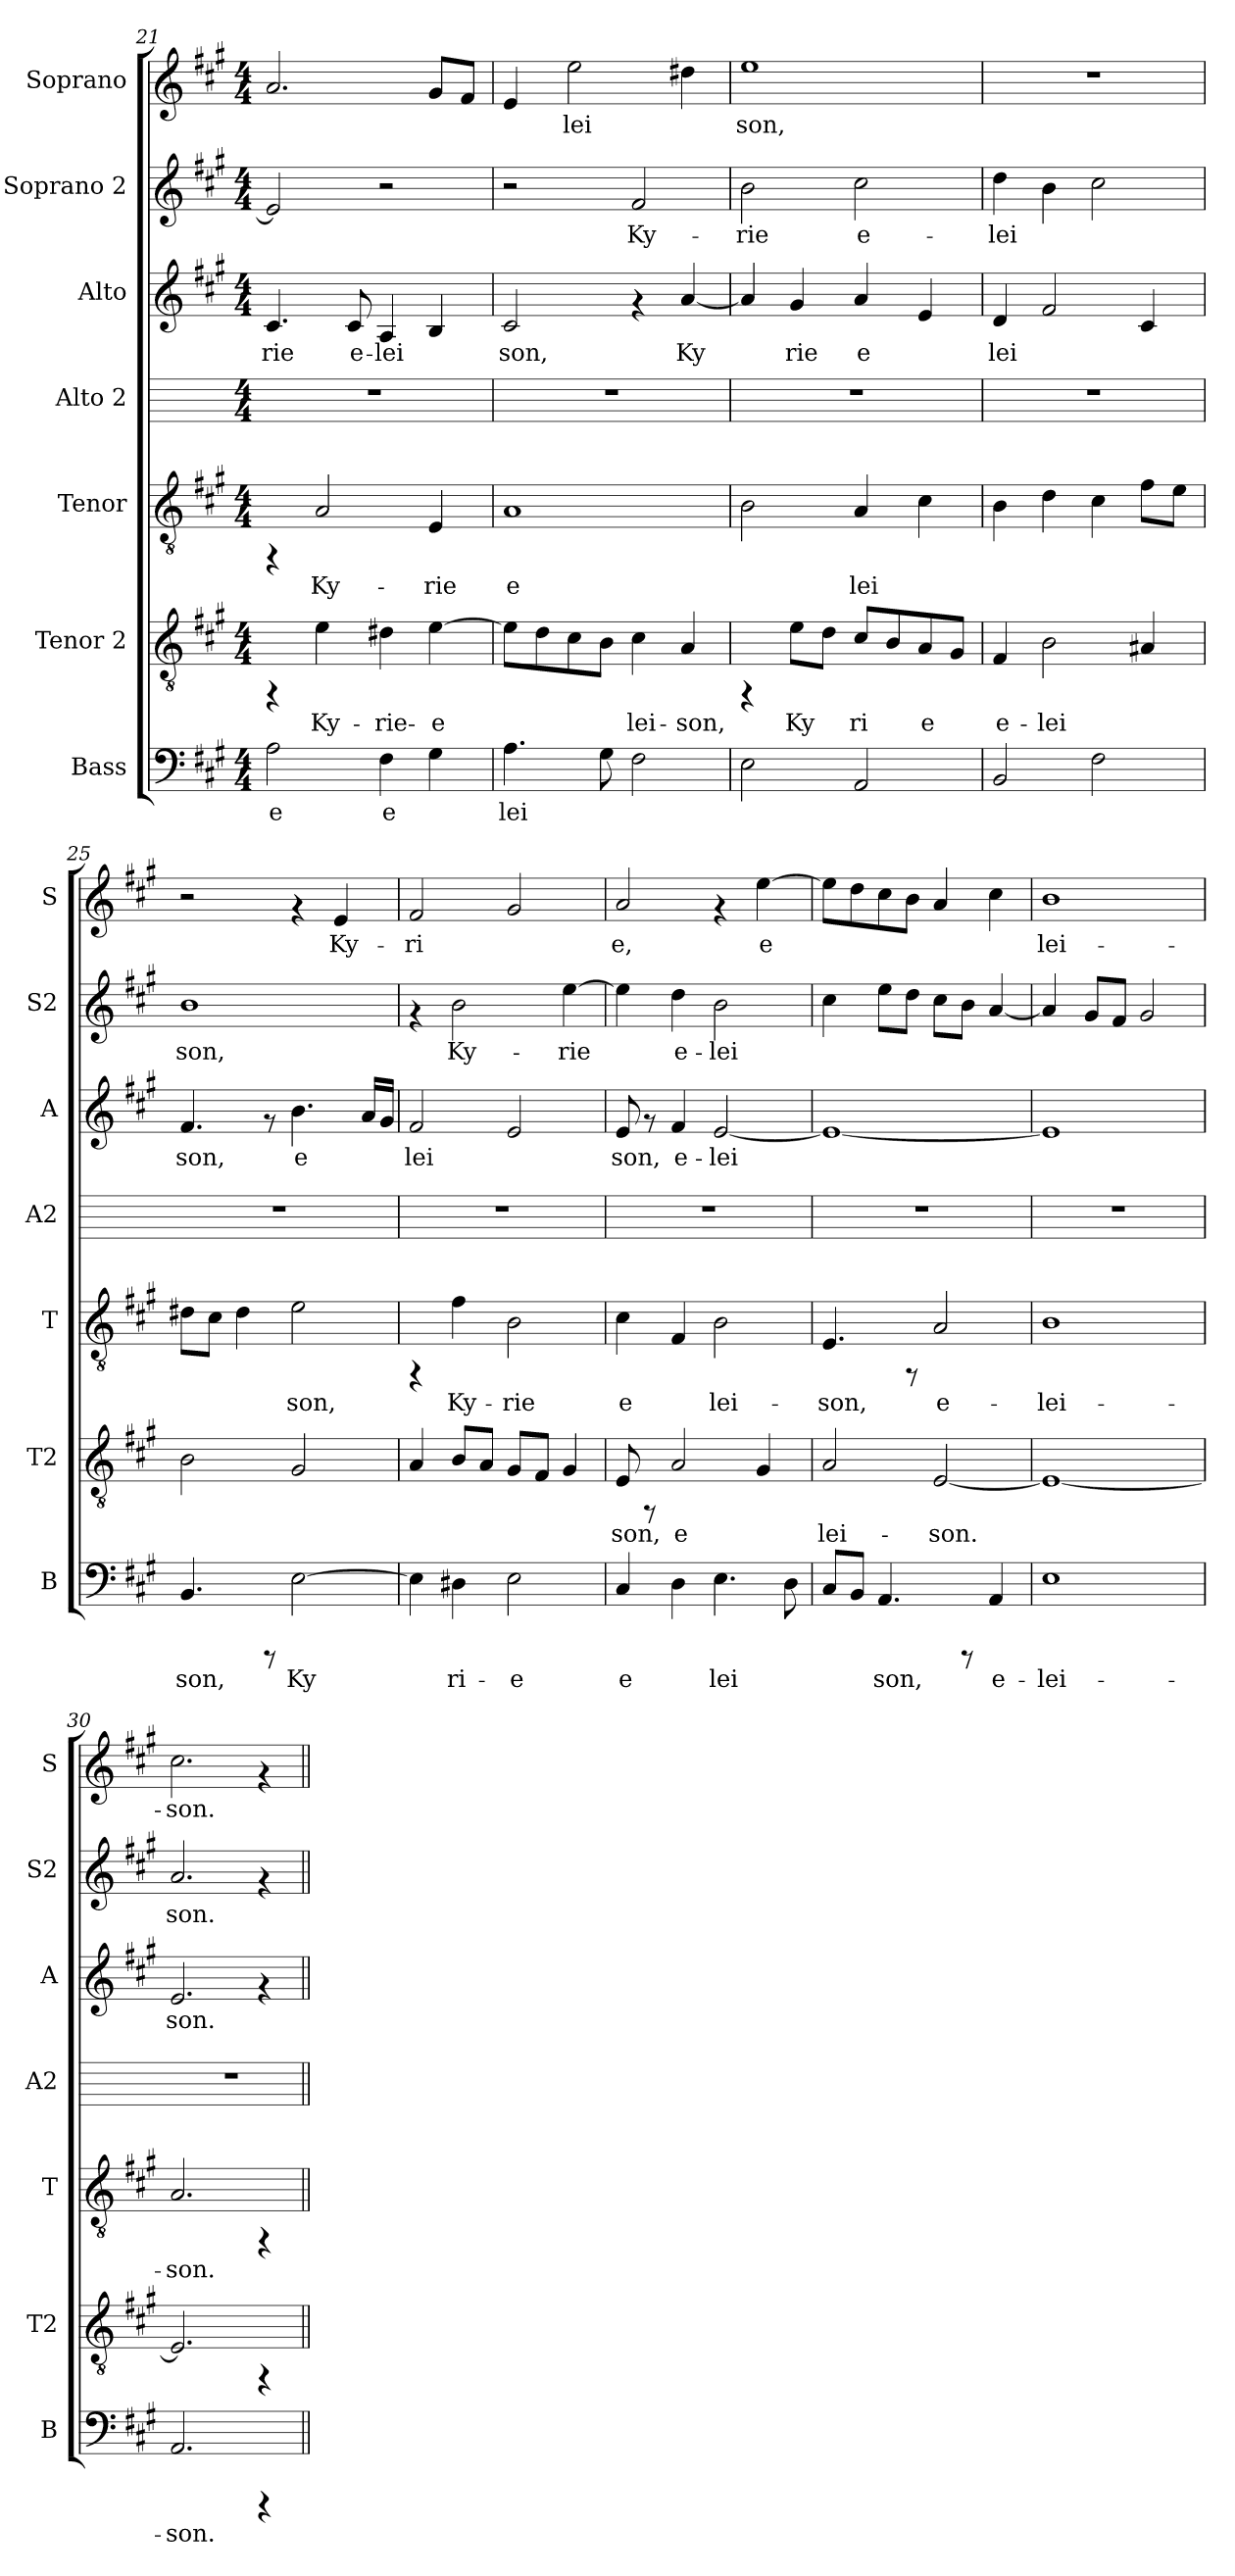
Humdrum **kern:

**kern	**text	**kern	**text	**kern	**text	**kern	**kern	**text	**kern	**text	**kern	**text
*part7	*part7	*part6	*part6	*part5	*part5	*part4	*part3	*part3	*part2	*part2	*part1	*part1
*staff7	*staff7	*staff6	*staff6	*staff5	*staff5	*staff4	*staff3	*staff3	*staff2	*staff2	*staff1	*staff1
*I"Bass	*	*I"Tenor 2	*	*I"Tenor	*	*I"Alto 2	*I"Alto	*	*I"Soprano 2	*	*I"Soprano	*
*I'B	*	*I'T2	*	*I'T	*	*I'A2	*I'A	*	*I'S2	*	*I'S	*
*clefF4	*	*clefGv2	*	*clefGv2	*	*	*clefG2	*	*clefG2	*	*clefG2	*
*k[f#c#g#]	*	*k[f#c#g#]	*	*k[f#c#g#]	*	*k[]	*k[f#c#g#]	*	*k[f#c#g#]	*	*k[f#c#g#]	*
*A:	*	*A:	*	*A:	*	*C:	*A:	*	*A:	*	*A:	*
*M4/4	*	*M4/4	*	*M4/4	*	*M4/4	*M4/4	*	*M4/4	*	*M4/4	*
=21	=21	=21	=21	=21	=21	=21	=21	=21	=21	=21	=21	=21
!	!LO:LY:b:cj	!	!	!	!	!	!	!LO:LY:b:cj	!	!LO:LY:b:cj	!	!LO:LY:b:cj
2A\	-e	4rFF	.	4rFF	.	1r	4.c#/	-rie	2e/]	.	2.a/	--
!	!	!	!LO:LY:b:cj	!	!LO:LY:b:cj	!	!	!	!	!	!	!
.	.	4e\	Ky-	2A/	Ky-	.	.	.	.	.	.	.
!	!	!	!	!	!	!	!	!LO:LY:b:cj	!	!	!	!
.	.	.	.	.	.	.	8c#/	e-	.	.	.	.
!	!LO:LY:b:cj	!	!LO:LY:b:cj	!	!	!	!	!LO:LY:b:cj	!	!	!	!
4F#\	e-	4d#X\	-rie-	.	.	.	4A/	-lei-	2r	.	.	.
!	!LO:LY:b:cj	!	!LO:LY:b:cj	!	!LO:LY:b:cj	!	!	!LO:LY:b:cj	!	!	!	!LO:LY:b:cj
4G#\	--	[>4e\	-e-	4E/	-rie	.	4B/	--	.	.	8g#/L	--
!	!	!	!	!	!	!	!	!	!	!	!	!LO:LY:b:cj
.	.	.	.	.	.	.	.	.	.	.	8f#/J	--
=22	=22	=22	=22	=22	=22	=22	=22	=22	=22	=22	=22	=22
!	!LO:LY:b:cj	!	!LO:LY:b:cj	!	!LO:LY:b:cj	!	!	!LO:LY:b:cj	!	!	!	!LO:LY:b:cj
4.A\	-lei-	8e\L]	--	1A	e-	1r	2c#/	-son,	2r	.	4e/	--
!	!	!	!LO:LY:b:cj	!	!	!	!	!	!	!	!	!
.	.	8d\	--	.	.	.	.	.	.	.	.	.
!	!	!	!LO:LY:b:cj	!	!	!	!	!	!	!	!	!LO:LY:b:cj
.	.	8c#\	--	.	.	.	.	.	.	.	2ee\	-lei-
!	!LO:LY:b:cj	!	!LO:LY:b:cj	!	!	!	!	!	!	!	!	!
8G#\	--	8B\J	--	.	.	.	.	.	.	.	.	.
!	!LO:LY:b:cj	!	!LO:LY:b:cj	!	!	!	!	!	!	!LO:LY:b:cj	!	!
2F#\	--	4c#\	-lei-	.	.	.	4rf	.	2f#/	Ky-	.	.
!	!	!	!LO:LY:b:cj	!	!	!	!	!LO:LY:b:cj	!	!	!	!LO:LY:b:cj
.	.	4A/	-son,	.	.	.	[<4a/	Ky-	.	.	4dd#X\	--
=23	=23	=23	=23	=23	=23	=23	=23	=23	=23	=23	=23	=23
!	!LO:LY:b:cj	!	!	!	!LO:LY:b:cj	!	!	!LO:LY:b:cj	!	!LO:LY:b:cj	!	!LO:LY:b:cj
2E\	--	4rFF	.	2B\	--	1r	4a/]	--	2b\	-rie	1ee	-son,
!	!	!	!LO:LY:b:cj	!	!	!	!	!LO:LY:b:cj	!	!	!	!
.	.	8e\L	Ky-	.	.	.	4g#/	-rie	.	.	.	.
!	!	!	!LO:LY:b:cj	!	!	!	!	!	!	!	!	!
.	.	8d\J	--	.	.	.	.	.	.	.	.	.
!	!LO:LY:b:cj	!	!LO:LY:b:cj	!	!LO:LY:b:cj	!	!	!LO:LY:b:cj	!	!LO:LY:b:cj	!	!
2AA/	--	8c#/L	-ri-	4A/	-lei-	.	4a/	e-	2cc#\	e-	.	.
!	!	!	!LO:LY:b:cj	!	!	!	!	!	!	!	!	!
.	.	8B/	--	.	.	.	.	.	.	.	.	.
!	!	!	!LO:LY:b:cj	!	!LO:LY:b:cj	!	!	!LO:LY:b:cj	!	!	!	!
.	.	8A/	-e	4c#\	--	.	4e/	--	.	.	.	.
!	!	!	!LO:LY:b:cj	!	!	!	!	!	!	!	!	!
.	.	8G#/J	.	.	.	.	.	.	.	.	.	.
=24	=24	=24	=24	=24	=24	=24	=24	=24	=24	=24	=24	=24
!	!LO:LY:b:cj	!	!LO:LY:b:cj	!	!LO:LY:b:cj	!	!	!LO:LY:b:cj	!	!LO:LY:b:cj	!	!
2BB/	--	4F#/	e-	4B\	--	1r	4d/	-lei-	4dd\	-lei-	1r	.
!	!	!	!LO:LY:b:cj	!	!LO:LY:b:cj	!	!	!LO:LY:b:cj	!	!LO:LY:b:cj	!	!
.	.	2B\	-lei-	4d\	--	.	2f#/	--	4b\	--	.	.
!	!LO:LY:b:cj	!	!	!	!LO:LY:b:cj	!	!	!	!	!LO:LY:b:cj	!	!
2F#\	--	.	.	4c#\	--	.	.	.	2cc#\	--	.	.
!	!	!	!LO:LY:b:cj	!	!LO:LY:b:cj	!	!	!LO:LY:b:cj	!	!	!	!
.	.	4A#X/	--	8f#\L	--	.	4c#/	--	.	.	.	.
!	!	!	!	!	!LO:LY:b:cj	!	!	!	!	!	!	!
.	.	.	.	8e\J	--	.	.	.	.	.	.	.
=25	=25	=25	=25	=25	=25	=25	=25	=25	=25	=25	=25	=25
!	!LO:LY:b:cj	!	!LO:LY:b:cj	!	!LO:LY:b:cj	!	!	!LO:LY:b:cj	!	!LO:LY:b:cj	!	!
4.BB/	-son,	2B\	--	8d#X\L	--	1r	4.f#/	-son,	1b	-son,	2r	.
!	!	!	!	!	!LO:LY:b:cj	!	!	!	!	!	!	!
.	.	.	.	8c#\J	--	.	.	.	.	.	.	.
!	!	!	!	!	!LO:LY:b:cj	!	!	!	!	!	!	!
.	.	.	.	4d#\	--	.	.	.	.	.	.	.
8rCCC	.	.	.	.	.	.	8rf	.	.	.	.	.
!	!LO:LY:b:cj	!	!LO:LY:b:cj	!	!LO:LY:b:cj	!	!	!LO:LY:b:cj	!	!	!	!
[>2E\	Ky-	2G#/	--	2e\	-son,	.	4.b\	e-	.	.	4rf	.
!	!	!	!	!	!	!	!	!	!	!	!	!LO:LY:b:cj
.	.	.	.	.	.	.	.	.	.	.	4e/	Ky-
!	!	!	!	!	!	!	!	!LO:LY:b:cj	!	!	!	!
.	.	.	.	.	.	.	16a/L	--	.	.	.	.
!	!	!	!	!	!	!	!	!LO:LY:b:cj	!	!	!	!
.	.	.	.	.	.	.	16g#/J	--	.	.	.	.
!!LO:PB:g=z
=26	=26	=26	=26	=26	=26	=26	=26	=26	=26	=26	=26	=26
!	!LO:LY:b:cj	!	!LO:LY:b:cj	!	!	!	!	!LO:LY:b:cj	!	!	!	!LO:LY:b:cj
4E\]	--	4A/	--	4rFF	.	1r	2f#/	-lei-	4rf	.	2f#/	-ri-
!	!LO:LY:b:cj	!	!LO:LY:b:cj	!	!LO:LY:b:cj	!	!	!	!	!LO:LY:b:cj	!	!
4D#X\	-ri-	8B/L	--	4f#\	Ky-	.	.	.	2b\	Ky-	.	.
!	!	!	!LO:LY:b:cj	!	!	!	!	!	!	!	!	!
.	.	8A/J	--	.	.	.	.	.	.	.	.	.
!	!LO:LY:b:cj	!	!LO:LY:b:cj	!	!LO:LY:b:cj	!	!	!LO:LY:b:cj	!	!	!	!LO:LY:b:cj
2E\	-e	8G#/L	--	2B\	-rie	.	2e/	--	.	.	2g#/	--
!	!	!	!LO:LY:b:cj	!	!	!	!	!	!	!	!	!
.	.	8F#/J	--	.	.	.	.	.	.	.	.	.
!	!	!	!LO:LY:b:cj	!	!	!	!	!	!	!LO:LY:b:cj	!	!
.	.	4G#/	--	.	.	.	.	.	[>4ee\	-rie	.	.
=27	=27	=27	=27	=27	=27	=27	=27	=27	=27	=27	=27	=27
!	!LO:LY:b:cj	!	!LO:LY:b:cj	!	!LO:LY:b:cj	!	!	!LO:LY:b:cj	!	!LO:LY:b:cj	!	!LO:LY:b:cj
4C#/	e-	8E/	-son,	4c#\	e-	1r	8e/	-son,	4ee\]	.	2a/	-e,
.	.	8rFF	.	.	.	.	8rf	.	.	.	.	.
!	!LO:LY:b:cj	!	!LO:LY:b:cj	!	!LO:LY:b:cj	!	!	!LO:LY:b:cj	!	!LO:LY:b:cj	!	!
4D\	--	2A/	e-	4F#/	--	.	4f#/	e-	4dd\	e-	.	.
!	!LO:LY:b:cj	!	!	!	!LO:LY:b:cj	!	!	!LO:LY:b:cj	!	!LO:LY:b:cj	!	!
4.E\	-lei-	.	.	2B\	-lei-	.	[<2e/	-lei-	2b\	-lei-	4rf	.
!	!	!	!LO:LY:b:cj	!	!	!	!	!	!	!	!	!LO:LY:b:cj
.	.	4G#/	--	.	.	.	.	.	.	.	[>4ee\	e-
!	!LO:LY:b:cj	!	!	!	!	!	!	!	!	!	!	!
8D\	--	.	.	.	.	.	.	.	.	.	.	.
=28	=28	=28	=28	=28	=28	=28	=28	=28	=28	=28	=28	=28
!	!LO:LY:b:cj	!	!LO:LY:b:cj	!	!LO:LY:b:cj	!	!	!LO:LY:b:cj	!	!LO:LY:b:cj	!	!LO:LY:b:cj
8C#/L	--	2A/	-lei-	4.E/	-son,	1r	1e_<	--	4cc#\	--	8ee\L]	--
!	!LO:LY:b:cj	!	!	!	!	!	!	!	!	!	!	!LO:LY:b:cj
8BB/J	--	.	.	.	.	.	.	.	.	.	8dd\	--
!	!LO:LY:b:cj	!	!	!	!	!	!	!	!	!LO:LY:b:cj	!	!LO:LY:b:cj
4.AA/	-son,	.	.	.	.	.	.	.	8ee\L	--	8cc#\	--
!	!	!	!	!	!	!	!	!	!	!LO:LY:b:cj	!	!LO:LY:b:cj
.	.	.	.	8rFF	.	.	.	.	8dd\J	--	8b\J	--
!	!	!	!LO:LY:b:cj	!	!LO:LY:b:cj	!	!	!	!	!LO:LY:b:cj	!	!LO:LY:b:cj
.	.	[<2E/	-son.	2A/	e-	.	.	.	8cc#\L	--	4a/	--
!	!	!	!	!	!	!	!	!	!	!LO:LY:b:cj	!	!
8rCCC	.	.	.	.	.	.	.	.	8b\J	--	.	.
!	!LO:LY:b:cj	!	!	!	!	!	!	!	!	!LO:LY:b:cj	!	!LO:LY:b:cj
4AA/	e-	.	.	.	.	.	.	.	[<4a/	--	4cc#\	--
=29	=29	=29	=29	=29	=29	=29	=29	=29	=29	=29	=29	=29
!	!LO:LY:b:cj	!	!LO:LY:b:cj	!	!LO:LY:b:cj	!	!	!LO:LY:b:cj	!	!LO:LY:b:cj	!	!LO:LY:b:cj
1E	-lei-	1E_<	.	1B	-lei-	1r	1e]	--	4a/]	--	1b	-lei-
!	!	!	!	!	!	!	!	!	!	!LO:LY:b:cj	!	!
.	.	.	.	.	.	.	.	.	8g#/L	--	.	.
!	!	!	!	!	!	!	!	!	!	!LO:LY:b:cj	!	!
.	.	.	.	.	.	.	.	.	8f#/J	--	.	.
!	!	!	!	!	!	!	!	!	!	!LO:LY:b:cj	!	!
.	.	.	.	.	.	.	.	.	2g#/	--	.	.
=30	=30	=30	=30	=30	=30	=30	=30	=30	=30	=30	=30	=30
!	!LO:LY:b:cj	!	!LO:LY:b:cj	!	!LO:LY:b:cj	!	!	!LO:LY:b:cj	!	!LO:LY:b:cj	!	!LO:LY:b:cj
2.AA/	-son.	2.E/]	.	2.A/	-son.	1r	2.e/	-son.	2.a/	-son.	2.cc#\	-son.
4rCCC	.	4rFF	.	4rFF	.	.	4rf	.	4rf	.	4rf	.
=||	=||	=||	=||	=||	=||	=||	=||	=||	=||	=||	=||	=||
*-	*-	*-	*-	*-	*-	*-	*-	*-	*-	*-	*-	*-
